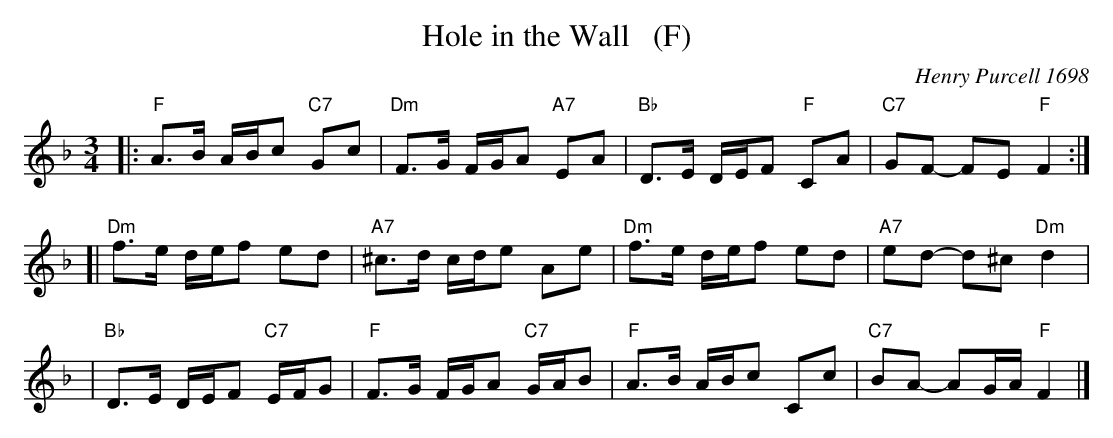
X:1
T: Hole in the Wall   (F)
C: Henry Purcell 1698
M: 3/4
L: 1/8
K: F
|: "F"A>B A/B/c "C7"Gc | "Dm"F>G F/G/A "A7"EA | "Bb"D>E D/E/F "F"CA | "C7"GF- FE "F"F2 :|
[| "Dm"f>e d/e/f ed | "A7"^c>d c/d/e Ae | "Dm"f>e d/e/f ed | "A7"ed- d^c "Dm"d2 |
| "Bb"D>E D/E/F "C7"E/F/G | "F"F>G F/G/A "C7"G/A/B | "F"A>B A/B/c Cc | "C7"BA- AG/A/ "F"F2 |]
